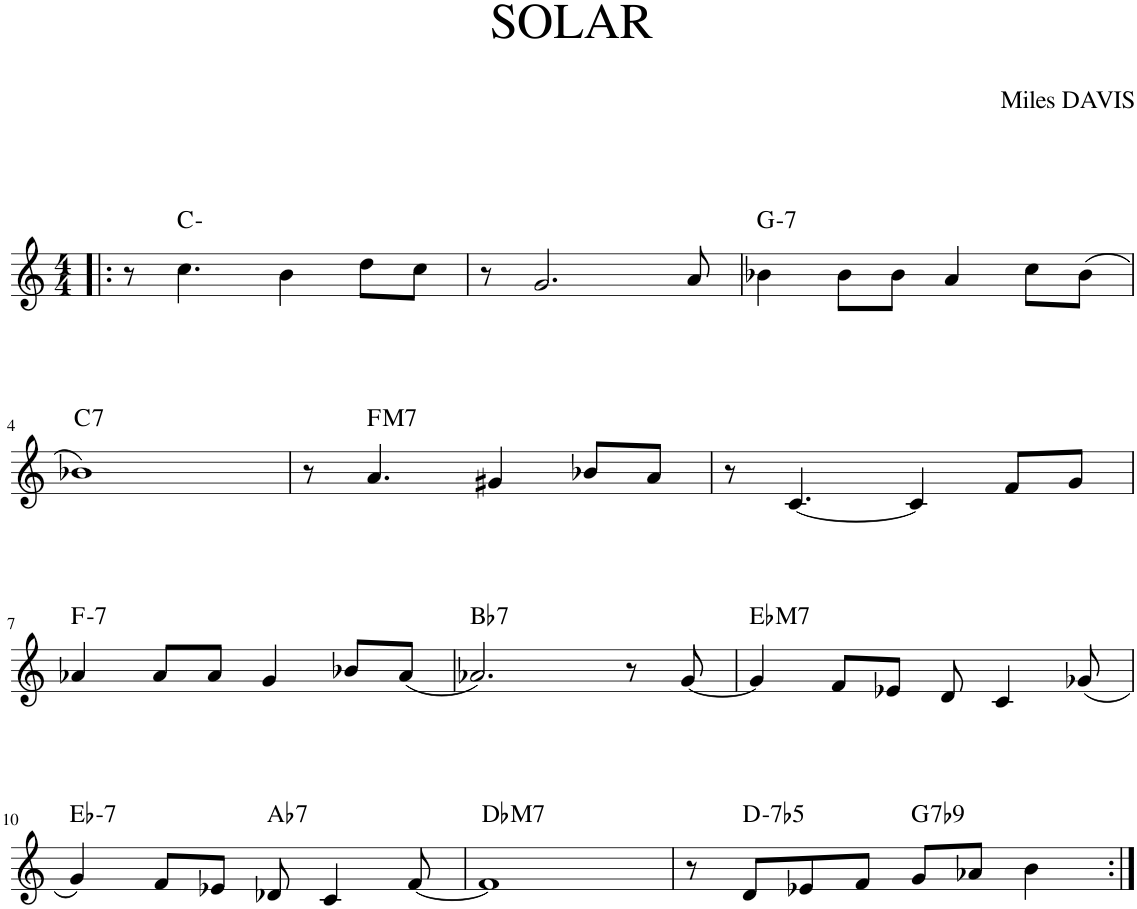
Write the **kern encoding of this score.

**kern	**harte
*part1	*part1
*staff1	*
*I"Piano	*
*I'Pno.	*
*clefG2	*
*k[]	*
*M4/4	*
=1!|:	=1!|:
8r	.
4.cc\	C:min
4b\	.
8dd\L	.
8cc\J	.
=2	=2
8r	.
2.g/	.
8a/	.
=3	=3
!	!LO:H:kt=7
4b-X\	G:min7
8b-\L	.
8b-\J	.
4a/	.
8cc\L	.
(8b-\J	.
!!LO:LB:g=z
=4	=4
!	!LO:H:kt=7
1b-X)	C:7
=5	=5
8r	.
!	!LO:H:kt=M7
4.a/	F:maj7
4g#X/	.
8b-X/L	.
8a/J	.
=6	=6
8r	.
[4.c/	.
4c/]	.
8f/L	.
8g/J	.
!!LO:LB:g=z
=7	=7
!	!LO:H:kt=7
4a-X/	F:min7
8a-/L	.
8a-/J	.
4g/	.
8b-X/L	.
(8a-/J	.
=8	=8
!	!LO:H:kt=7
2.a-X/)	Bb:7
8r	.
[8g/	.
=9	=9
!	!LO:H:kt=M7
4g/]	Eb:maj7
8f/L	.
8e-X/J	.
8d/	.
4c/	.
(8g-X/	.
!!LO:LB:g=z
=10	=10
!	!LO:H:kt=7
4g/)	Eb:min7
8f/L	.
8e-X/J	.
!	!LO:H:kt=7
8d-X/	Ab:7
4c/	.
[8f/	.
=11	=11
!	!LO:H:kt=M7
1f]	Db:maj7
=12	=12
8r	.
!	!LO:H:kt=-7b5
8d/L	D:hdim7
8e-X/	.
8f/J	.
!	!LO:H:kt=7
8g/L	G:7(b9)
8a-X/J	.
4b\	.
=:|!	=:|!
*-	*-
